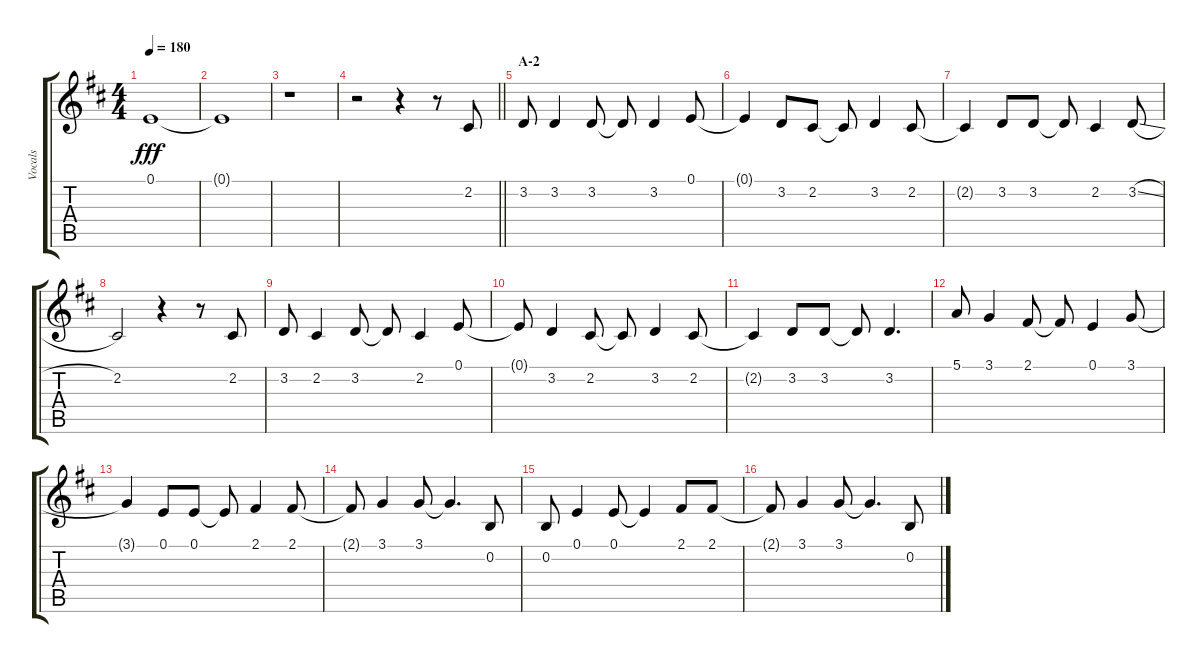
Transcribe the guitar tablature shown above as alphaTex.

\track ("Vocals" "Vocals") {instrument voiceoohs}
\staff {score tabs}
\tuning (E4 B3 G3 D3 A2 E2) {hide}
\ts (4 4)
\tempo 180
\clef g2
\ks d
0.1.1{dy fff} |
0.1{t}.1 |
r.1 |
\barLineRight lightlight
r.2 r.4 r.8 2.2.8 |
\section ("" "A-2")
3.2.8 3.2.4 3.2.8 3.2{t}.8 3.2.4 0.1.8 |
0.1{t}.4 3.2.8 2.2.8 2.2{t}.8 3.2.4 2.2.8 |
2.2{t}.4 3.2.8 3.2.8 3.2{t}.8 2.2.4 3.2{sl}.8 |
2.2.2 r.4 r.8 2.2.8 |
3.2.8 2.2.4 3.2.8 3.2{t}.8 2.2.4 0.1.8 |
0.1{t}.8 3.2.4 2.2.8 2.2{t}.8 3.2.4 2.2.8 |
2.2{t}.4 3.2.8 3.2.8 3.2{t}.8 3.2.4{d} |
5.1.8 3.1.4 2.1.8 2.1{t}.8 0.1.4 3.1.8 |
3.1{t}.4 0.1.8 0.1.8 0.1{t}.8 2.1.4 2.1.8 |
2.1{t}.8 3.1.4 3.1.8 3.1{t}.4{d} 0.2.8 |
0.2.8 0.1.4 0.1.8 0.1{t}.4 2.1.8 2.1.8 |
2.1{t}.8 3.1.4 3.1.8 3.1{t}.4{d} 0.2.8
